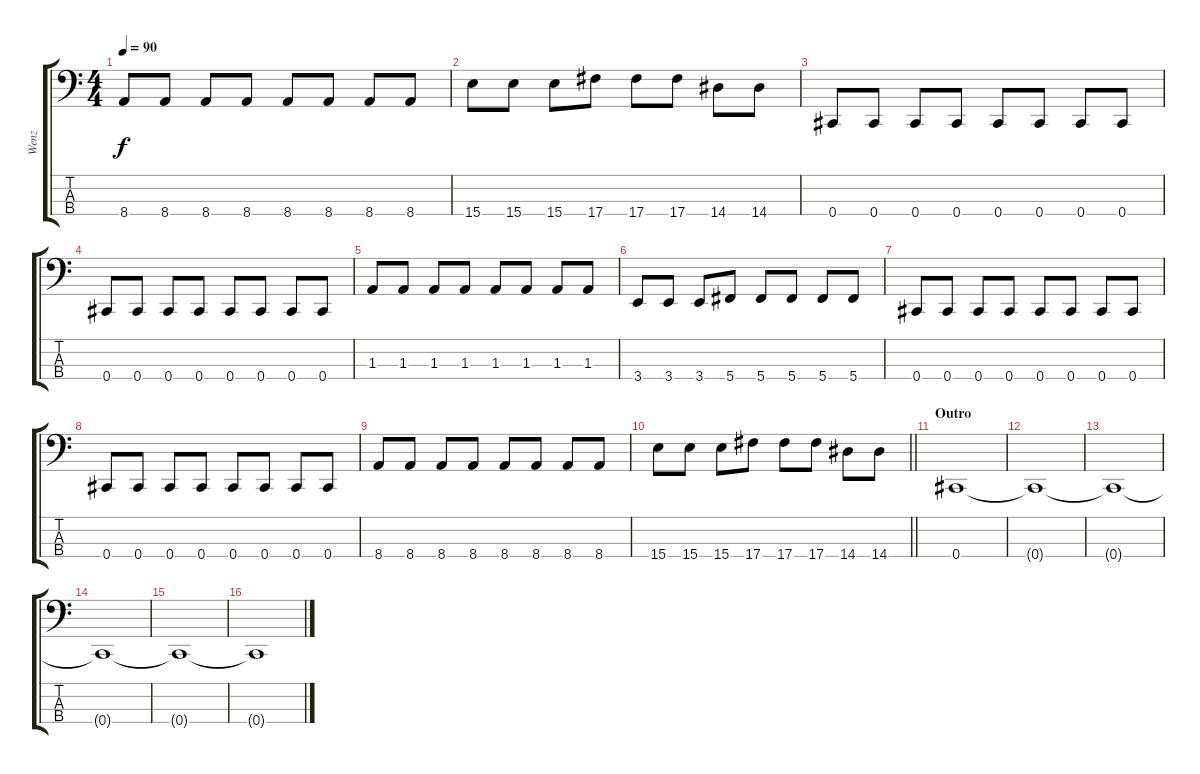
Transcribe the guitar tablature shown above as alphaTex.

\track ("Wenz" "Wenz") {instrument electricbasspick}
\staff {score tabs}
\tuning (Gb2 Db2 Ab1 Db1) {hide}
\ts (4 4)
\tempo 90
\clef f4
\ks c
8.4.8{dy f} 8.4.8 8.4.8 8.4.8 8.4.8 8.4.8 8.4.8 8.4.8 |
15.4.8 15.4.8 15.4.8 17.4.8 17.4.8 17.4.8 14.4.8 14.4.8 |
0.4.8 0.4.8 0.4.8 0.4.8 0.4.8 0.4.8 0.4.8 0.4.8 |
0.4.8 0.4.8 0.4.8 0.4.8 0.4.8 0.4.8 0.4.8 0.4.8 |
1.3.8 1.3.8 1.3.8 1.3.8 1.3.8 1.3.8 1.3.8 1.3.8 |
3.4.8 3.4.8 3.4.8 5.4.8 5.4.8 5.4.8 5.4.8 5.4.8 |
0.4.8 0.4.8 0.4.8 0.4.8 0.4.8 0.4.8 0.4.8 0.4.8 |
0.4.8 0.4.8 0.4.8 0.4.8 0.4.8 0.4.8 0.4.8 0.4.8 |
8.4.8 8.4.8 8.4.8 8.4.8 8.4.8 8.4.8 8.4.8 8.4.8 |
\barLineRight lightlight
15.4.8 15.4.8 15.4.8 17.4.8 17.4.8 17.4.8 14.4.8 14.4.8 |
\section ("" "Outro")
0.4.1 |
0.4{t}.1 |
0.4{t}.1{volume 5} |
0.4{t}.1 |
0.4{t}.1 |
0.4{t}.1
